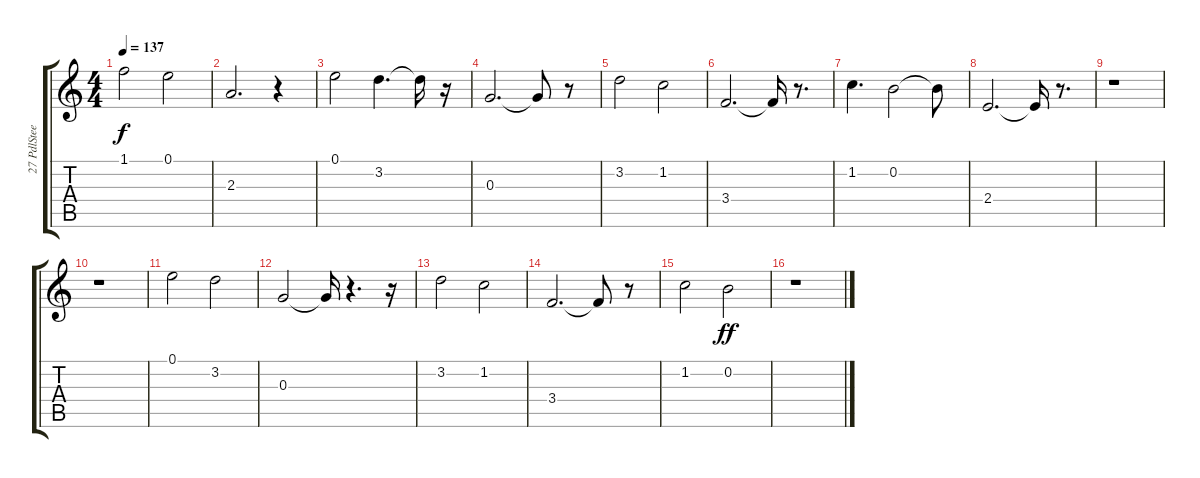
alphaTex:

\track ("27 PdlSteel" "27 PdlStee") {instrument electricguitarjazz}
\staff {score tabs}
\tuning (E4 B3 G3 D3 A2 E2) {hide}
\ts (4 4)
\tempo 137
\clef g2
\ks c
1.1.2{dy f} 0.1.2 |
2.3.2{d} r.4 |
0.1.2 3.2.4{d} 3.2{t}.16 r.16 |
0.3.2{d} 0.3{t}.8 r.8 |
3.2.2 1.2.2 |
3.4.2{d} 3.4{t}.16 r.8{d} |
1.2.4{d} 0.2.2 0.2{t}.8 |
2.4.2{d} 2.4{t}.16 r.8{d} |
r.1 |
r.1 |
0.1.2 3.2.2 |
0.3.2 0.3{t}.16 r.4{d} r.16 |
3.2.2 1.2.2 |
3.4.2{d} 3.4{t}.8 r.8 |
1.2.2 0.2.2{dy ff} |
r.1
